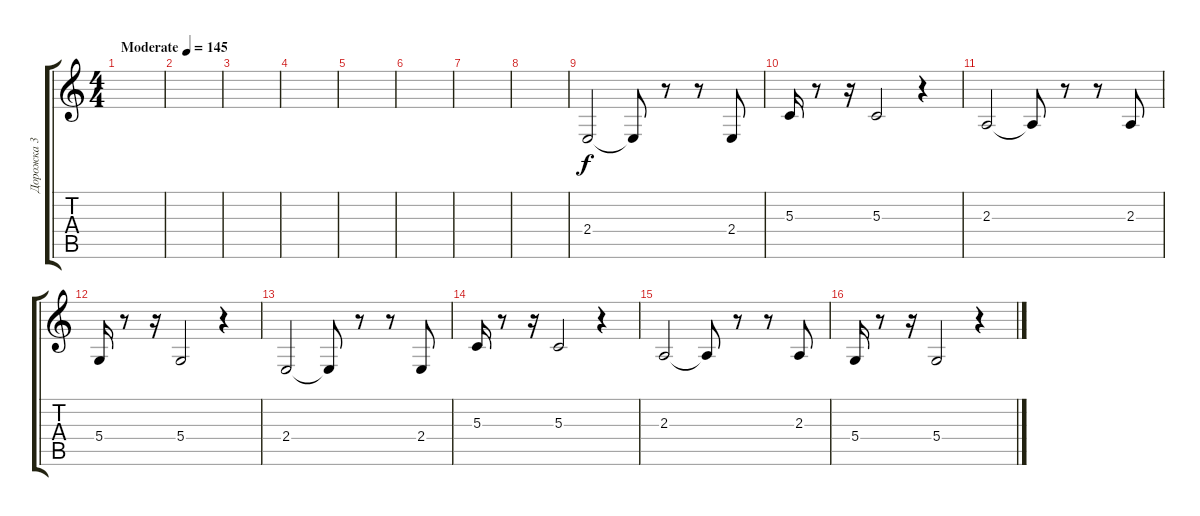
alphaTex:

\track ("Дорожка 3" "Дорожка 3") {instrument harmonica}
\staff {score tabs}
\tuning (E4 B3 G3 D3 A2 E2) {hide}
\ts (4 4)
\tempo (145 "Moderate")
\clef g2
\ks c
|
|
|
|
|
|
|
|
2.4.2 2.4{t}.8 r.8 r.8 2.4.8 |
5.3.16 r.8 r.16 5.3.2 r.4 |
2.3.2 2.3{t}.8 r.8 r.8 2.3.8 |
5.4.16 r.8 r.16 5.4.2 r.4 |
2.4.2 2.4{t}.8 r.8 r.8 2.4.8 |
5.3.16 r.8 r.16 5.3.2 r.4 |
2.3.2 2.3{t}.8 r.8 r.8 2.3.8 |
5.4.16 r.8 r.16 5.4.2 r.4
